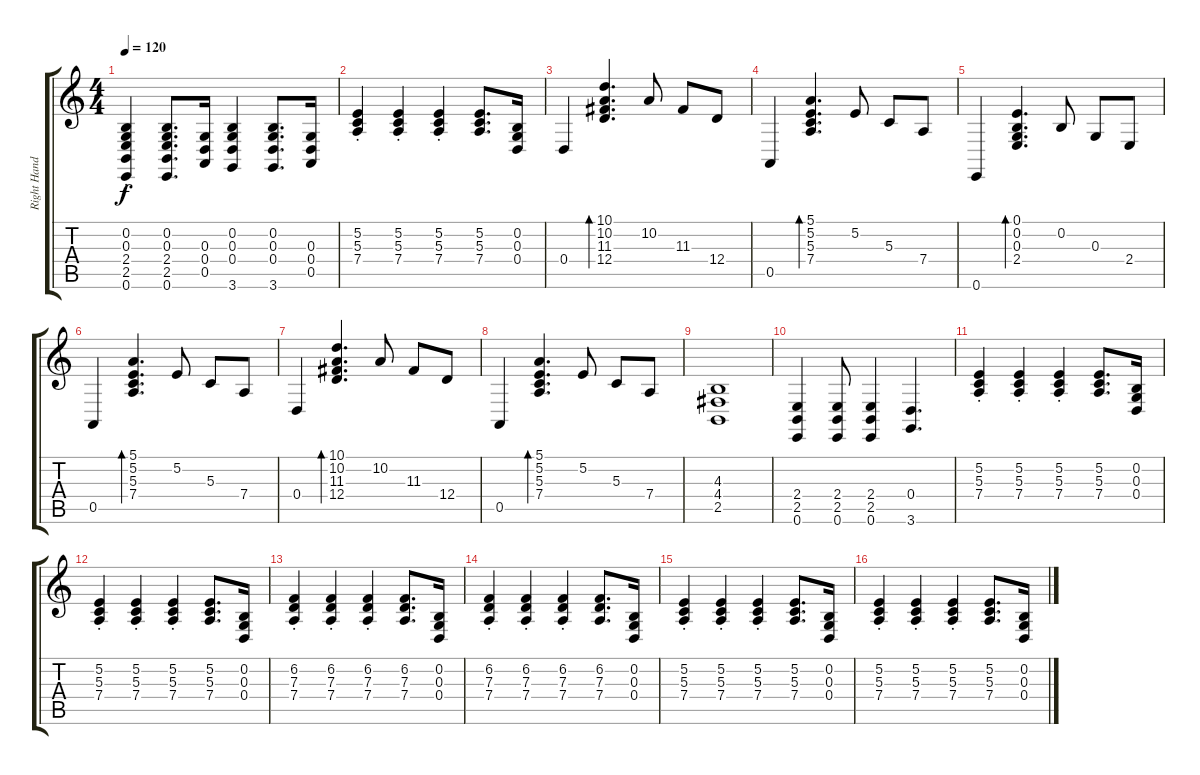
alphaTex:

\track ("Right Hand Piano" "Right Hand") {instrument acousticgrandpiano}
\staff {score tabs}
\tuning (E4 B3 G3 D3 A2 E2) {hide}
\ts (4 4)
\tempo 120
\clef g2
\ks c
(0.2{st} 0.3{st} 2.4{st} 2.5{st} 0.6{st}).4{dy f} (0.2 0.3 2.4 2.5 0.6).8{d} (0.3 0.4 0.5).16 (0.2 0.3 0.4 3.6).4 (0.2 0.3 0.4 3.6).8{d} (0.3 0.4 0.5).16 |
(5.2{st} 5.3{st} 7.4{st}).4 (5.2{st} 5.3{st} 7.4{st}).4 (5.2{st} 5.3{st} 7.4{st}).4 (5.2 5.3 7.4).8{d} (0.2 0.3 0.4).16 |
0.4.4 (10.1 10.2 11.3 12.4).4{d bd 480} 10.2.8 11.3.8 12.4.8 |
0.5.4 (5.1 5.2 5.3 7.4).4{d bd 480} 5.2.8 5.3.8 7.4.8 |
0.6.4 (0.1 0.2 0.3 2.4).4{d bd 480} 0.2.8 0.3.8 2.4.8 |
0.5.4 (5.1 5.2 5.3 7.4).4{d bd 480} 5.2.8 5.3.8 7.4.8 |
0.4.4 (10.1 10.2 11.3 12.4).4{d bd 480} 10.2.8 11.3.8 12.4.8 |
0.5.4 (5.1 5.2 5.3 7.4).4{d bd 480} 5.2.8 5.3.8 7.4.8 |
(4.3 4.4 2.5).1 |
(2.4 2.5 0.6).4 (2.4 2.5 0.6).8 (2.4 2.5 0.6).4 (0.4 3.6).4{d} |
(5.2{st} 5.3{st} 7.4{st}).4 (5.2{st} 5.3{st} 7.4{st}).4 (5.2{st} 5.3{st} 7.4{st}).4 (5.2 5.3 7.4).8{d} (0.2 0.3 0.4).16 |
(5.2{st} 5.3{st} 7.4{st}).4 (5.2{st} 5.3{st} 7.4{st}).4 (5.2{st} 5.3{st} 7.4{st}).4 (5.2 5.3 7.4).8{d} (0.2 0.3 0.4).16 |
(6.2{st} 7.3{st} 7.4).4 (6.2{st} 7.3{st} 7.4{st}).4 (6.2{st} 7.3{st} 7.4{st}).4 (6.2 7.3 7.4).8{d} (0.2 0.3 0.4).16 |
(6.2{st} 7.3{st} 7.4).4 (6.2{st} 7.3{st} 7.4{st}).4 (6.2{st} 7.3{st} 7.4{st}).4 (6.2 7.3 7.4).8{d} (0.2 0.3 0.4).16 |
(5.2{st} 5.3{st} 7.4{st}).4 (5.2{st} 5.3{st} 7.4{st}).4 (5.2{st} 5.3{st} 7.4{st}).4 (5.2 5.3 7.4).8{d} (0.2 0.3 0.4).16 |
(5.2{st} 5.3{st} 7.4{st}).4 (5.2{st} 5.3{st} 7.4{st}).4 (5.2{st} 5.3{st} 7.4{st}).4 (5.2 5.3 7.4).8{d} (0.2 0.3 0.4).16
